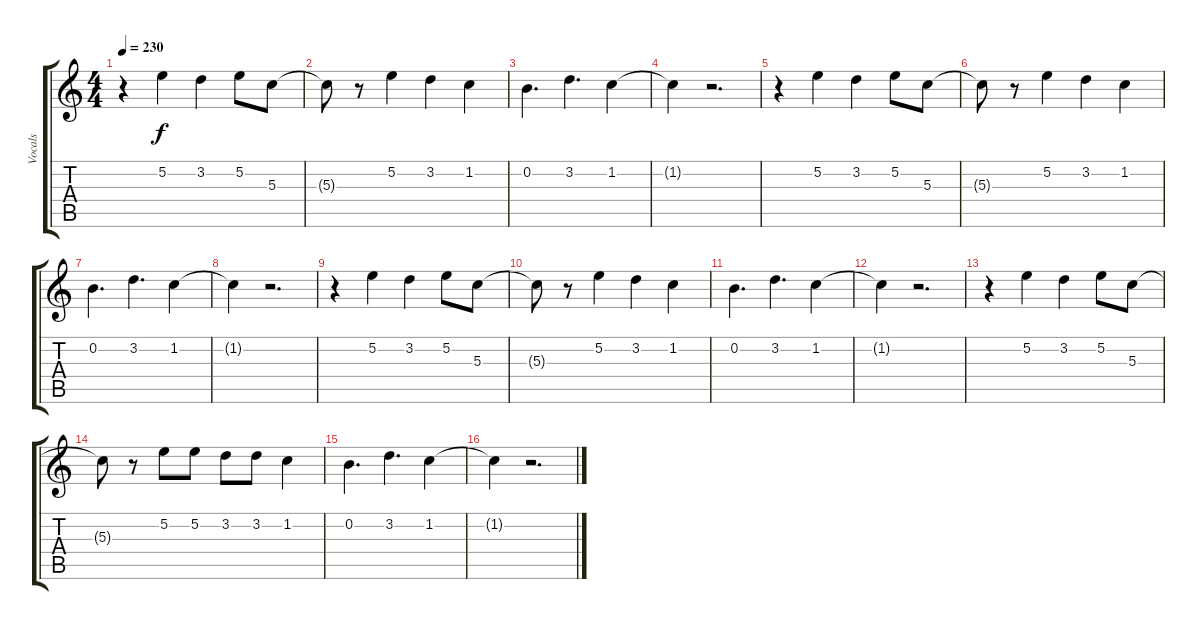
\track ("Vocals" "Vocals") {instrument overdrivenguitar}
\staff {score tabs}
\tuning (E4 B3 G3 D3 A2 E2) {hide}
\ts (4 4)
\tempo 230
\clef g2
\ks c
r.4{dy f} 5.2.4 3.2.4 5.2.8 5.3.8 |
5.3{t}.8 r.8 5.2.4 3.2.4 1.2.4 |
0.2.4{d} 3.2.4{d} 1.2.4 |
1.2{t}.4 r.2{d} |
r.4 5.2.4 3.2.4 5.2.8 5.3.8 |
5.3{t}.8 r.8 5.2.4 3.2.4 1.2.4 |
0.2.4{d} 3.2.4{d} 1.2.4 |
1.2{t}.4 r.2{d} |
r.4 5.2.4 3.2.4 5.2.8 5.3.8 |
5.3{t}.8 r.8 5.2.4 3.2.4 1.2.4 |
0.2.4{d} 3.2.4{d} 1.2.4 |
1.2{t}.4 r.2{d} |
r.4 5.2.4 3.2.4 5.2.8 5.3.8 |
5.3{t}.8 r.8 5.2.8 5.2.8 3.2.8 3.2.8 1.2.4 |
0.2.4{d} 3.2.4{d} 1.2.4 |
1.2{t}.4 r.2{d}
